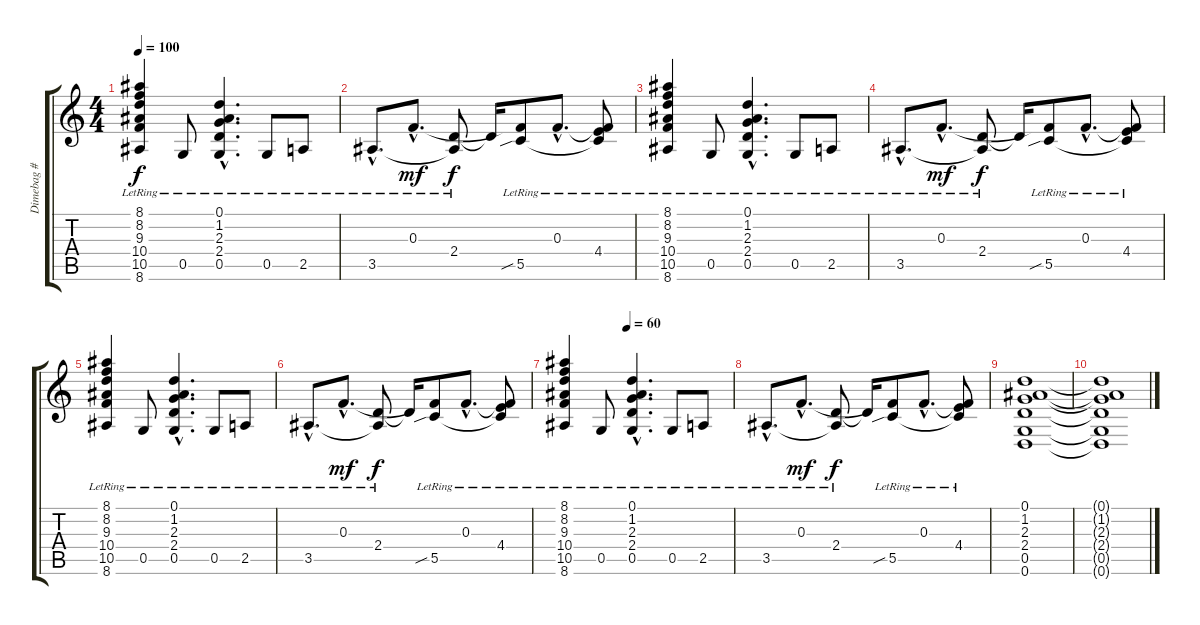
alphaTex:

\track ("Dimebag # Guitar 3 (Acoustic)" "Dimebag # ") {instrument acousticguitarsteel}
\staff {score tabs}
\tuning (D4 A3 F3 C3 G2 D2) {hide}
\ts (4 4)
\tempo 100
\clef g2
\ks c
(8.1 8.2 9.3{lr} 10.4{lr} 10.5{lr} 8.6{lr}).4{dy f} 0.5{lr}.8 (0.1{hac} 1.2{hac} 2.3{hac lr} 2.4{hac lr} 0.5{hac lr}).4{d} 0.5{lr}.8 2.5{lr}.8 |
3.5{hac lr}.8{d} 0.3{hac lr}.8{d dy mf} (2.4{lr} 3.5{t}).8{dy f} 2.4{t}.16 (0.3{t} 5.5{sib lr}).8 0.3{hac lr}.8{d} (0.3{t} 4.4{lr} 5.5{t}).8 |
(8.1 8.2 9.3{lr} 10.4{lr} 10.5{lr} 8.6{lr}).4 0.5{lr}.8 (0.1{hac} 1.2{hac} 2.3{hac lr} 2.4{hac lr} 0.5{hac lr}).4{d} 0.5{lr}.8 2.5{lr}.8 |
3.5{hac lr}.8{d} 0.3{hac lr}.8{d dy mf} (2.4{lr} 3.5{t}).8{dy f} 2.4{t}.16 (0.3{t} 5.5{sib lr}).8 0.3{hac lr}.8{d} (0.3{t} 4.4{lr} 5.5{t}).8 |
(8.1 8.2 9.3{lr} 10.4{lr} 10.5{lr} 8.6{lr}).4 0.5{lr}.8 (0.1{hac} 1.2{hac} 2.3{hac lr} 2.4{hac lr} 0.5{hac lr}).4{d} 0.5{lr}.8 2.5{lr}.8 |
3.5{hac lr}.8{d} 0.3{hac lr}.8{d dy mf} (2.4{lr} 3.5{t}).8{dy f} 2.4{t}.16 (0.3{t} 5.5{sib lr}).8 0.3{hac lr}.8{d} (0.3{t} 4.4{lr} 5.5{t}).8 |
\tempo (60 0.375)
(8.1 8.2 9.3{lr} 10.4{lr} 10.5{lr} 8.6{lr}).4 0.5{lr}.8 (0.1{hac} 1.2{hac} 2.3{hac lr} 2.4{hac lr} 0.5{hac lr}).4{d} 0.5{lr}.8 2.5{lr}.8 |
3.5{hac lr}.8{d} 0.3{hac lr}.8{d dy mf} (2.4{lr} 3.5{t}).8{dy f} 2.4{t}.16 (0.3{t} 5.5{sib lr}).8 0.3{hac lr}.8{d} (0.3{t} 4.4{lr} 5.5{t}).8 |
(0.1 1.2 2.3 2.4 0.5 0.6).1 |
(0.1{t} 1.2{t} 2.3{t} 2.4{t} 0.5{t} 0.6{t}).1
